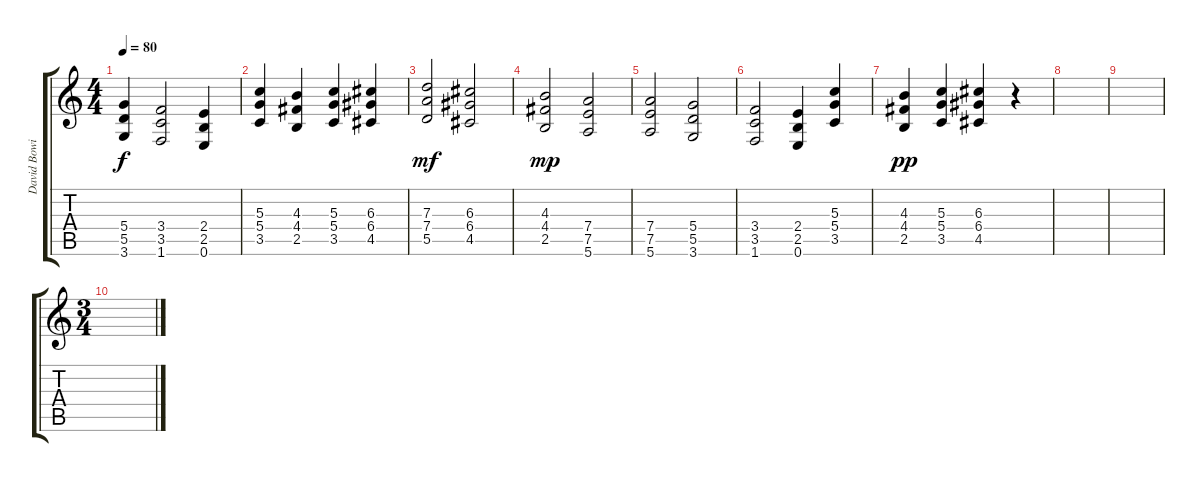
\track ("David Bowie" "David Bowi") {instrument overdrivenguitar}
\staff {score tabs}
\tuning (E4 B3 G3 D3 A2 E2) {hide}
\ts (4 4)
\tempo 80
\clef g2
\ks c
(5.4{t} 5.5{t} 3.6{t}).4{dy f} (3.4 3.5 1.6).2 (2.4 2.5 0.6).4 |
(5.3 5.4 3.5).4 (4.3 4.4 2.5).4 (5.3 5.4 3.5).4 (6.3 6.4 4.5).4 |
(7.3 7.4 5.5).2{dy mf} (6.3 6.4 4.5).2 |
(4.3 4.4 2.5).2{dy mp} (7.4 7.5 5.6).2 |
(7.4 7.5 5.6).2 (5.4 5.5 3.6).2 |
(3.4 3.5 1.6).2 (2.4 2.5 0.6).4 (5.3 5.4 3.5).4 |
(4.3 4.4 2.5).4{dy pp} (5.3 5.4 3.5).4 (6.3 6.4 4.5).4 r.4 |
|
|
\ts (3 4)
